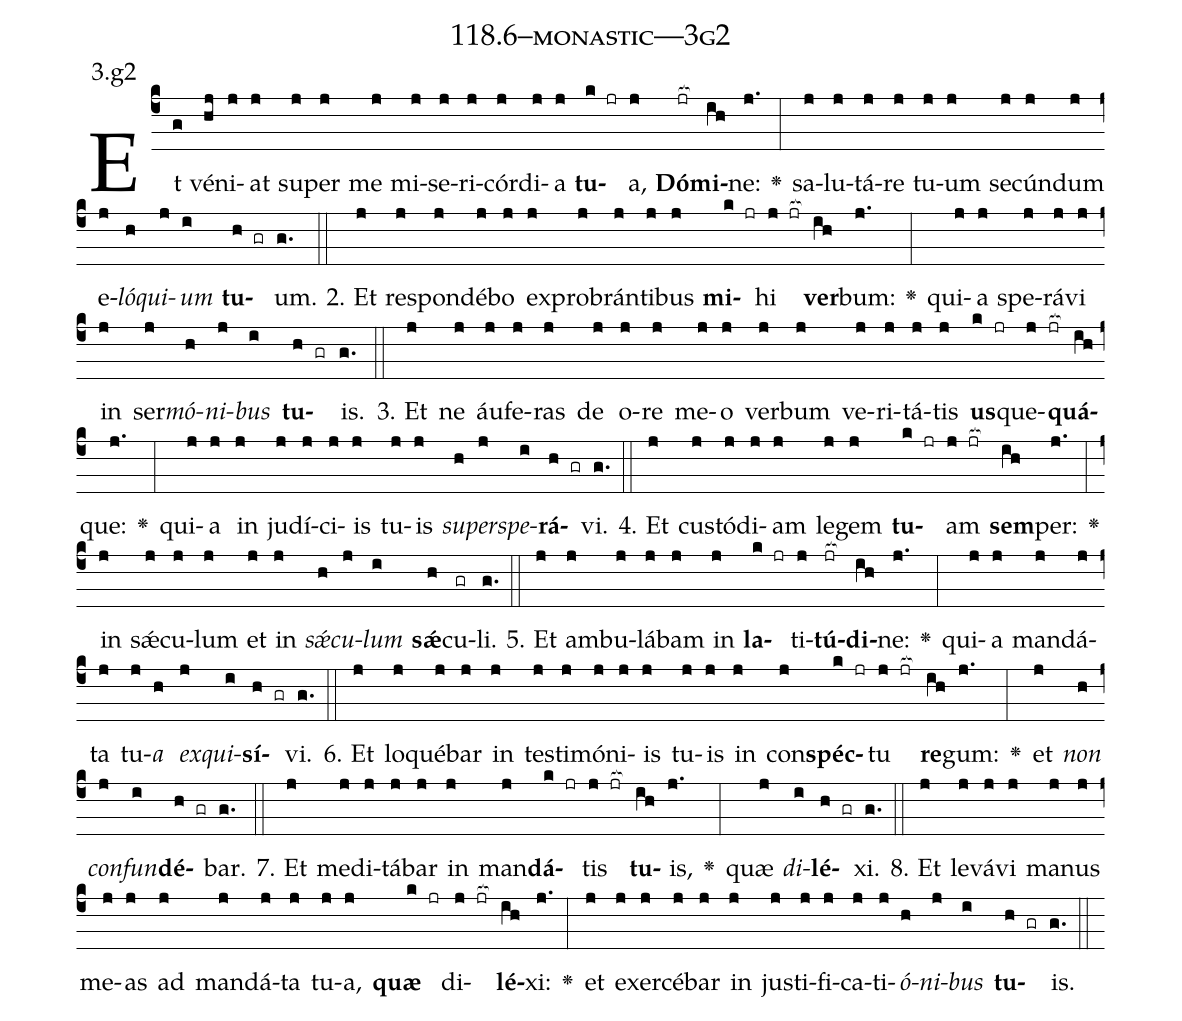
name: 118.6--monastic---3g2;
annotation: 3.g2;
%%
(c4)Et(g) vé(hj)ni(j)at(j) su(j)per(j) me(j) mi(j)se(j)ri(j)cór(j)di(j)a(j) <b>tu</b>(k jr)a,(j) <b>Dó</b>(jr[ocb:1{])<b>mi</b>(ih[ocb:0}])ne:(j.) <v>\greheightstar</v>(:) sa(j)lu(j)tá(j)re(j) tu(j)um(j) se(j)cún(j)dum(j) e(j)<i>ló</i>(h)<i>qui</i>(j)<i>um</i>(i) <b>tu</b>(h gr)um.(g.) (::)
2. Et(j) re(j)spon(j)dé(j)bo(j) ex(j)pro(j)brán(j)ti(j)bus(j) <b>mi</b>(k jr)hi(j jr[ocb:1{]) <b>ver</b>(ih[ocb:0}])bum:(j.) <v>\greheightstar</v>(:) qui(j)a(j) spe(j)rá(j)vi(j) in(j) ser(j)<i>mó</i>(h)<i>ni</i>(j)<i>bus</i>(i) <b>tu</b>(h gr)is.(g.) (::)
3. Et(j) ne(j) áu(j)fe(j)ras(j) de(j) o(j)re(j) me(j)o(j) ver(j)bum(j) ve(j)ri(j)tá(j)tis(j) <b>us</b>(k jr)que(j jr[ocb:1{])<b>quá</b>(ih[ocb:0}])que:(j.) <v>\greheightstar</v>(:) qui(j)a(j) in(j) ju(j)dí(j)ci(j)is(j) tu(j)is(j) <i>su</i>(h)<i>per</i>(j)<i>spe</i>(i)<b>rá</b>(h gr)vi.(g.) (::)
4. Et(j) cus(j)tó(j)di(j)am(j) le(j)gem(j) <b>tu</b>(k jr)am(j jr[ocb:1{]) <b>sem</b>(ih[ocb:0}])per:(j.) <v>\greheightstar</v>(:) in(j) sǽ(j)cu(j)lum(j) et(j) in(j) <i>sǽ</i>(h)<i>cu</i>(j)<i>lum</i>(i) <b>sǽ</b>(h)cu(gr)li.(g.) (::)
5. Et(j) am(j)bu(j)lá(j)bam(j) in(j) <b>la</b>(k jr)ti(j)<b>tú</b>(jr[ocb:1{])<b>di</b>(ih[ocb:0}])ne:(j.) <v>\greheightstar</v>(:) qui(j)a(j) man(j)dá(j)ta(j) tu(j)<i>a</i>(h) <i>ex</i>(j)<i>qui</i>(i)<b>sí</b>(h gr)vi.(g.) (::)
6. Et(j) lo(j)qué(j)bar(j) in(j) tes(j)ti(j)mó(j)ni(j)is(j) tu(j)is(j) in(j) con(j)<b>spéc</b>(k jr)tu(j jr[ocb:1{]) <b>re</b>(ih[ocb:0}])gum:(j.) <v>\greheightstar</v>(:) et(j) <i>non</i>(h) <i>con</i>(j)<i>fun</i>(i)<b>dé</b>(h gr)bar.(g.) (::)
7. Et(j) me(j)di(j)tá(j)bar(j) in(j) man(j)<b>dá</b>(k jr)tis(j jr[ocb:1{]) <b>tu</b>(ih[ocb:0}])is,(j.) <v>\greheightstar</v>(:) quæ(j) <i>di</i>(i)<b>lé</b>(h gr)xi.(g.) (::)
8. Et(j) le(j)vá(j)vi(j) ma(j)nus(j) me(j)as(j) ad(j) man(j)dá(j)ta(j) tu(j)a,(j) <b>quæ</b>(k jr) di(j jr[ocb:1{])<b>lé</b>(ih[ocb:0}])xi:(j.) <v>\greheightstar</v>(:) et(j) ex(j)er(j)cé(j)bar(j) in(j) jus(j)ti(j)fi(j)ca(j)ti(j)<i>ó</i>(h)<i>ni</i>(j)<i>bus</i>(i) <b>tu</b>(h gr)is.(g.) (::)
